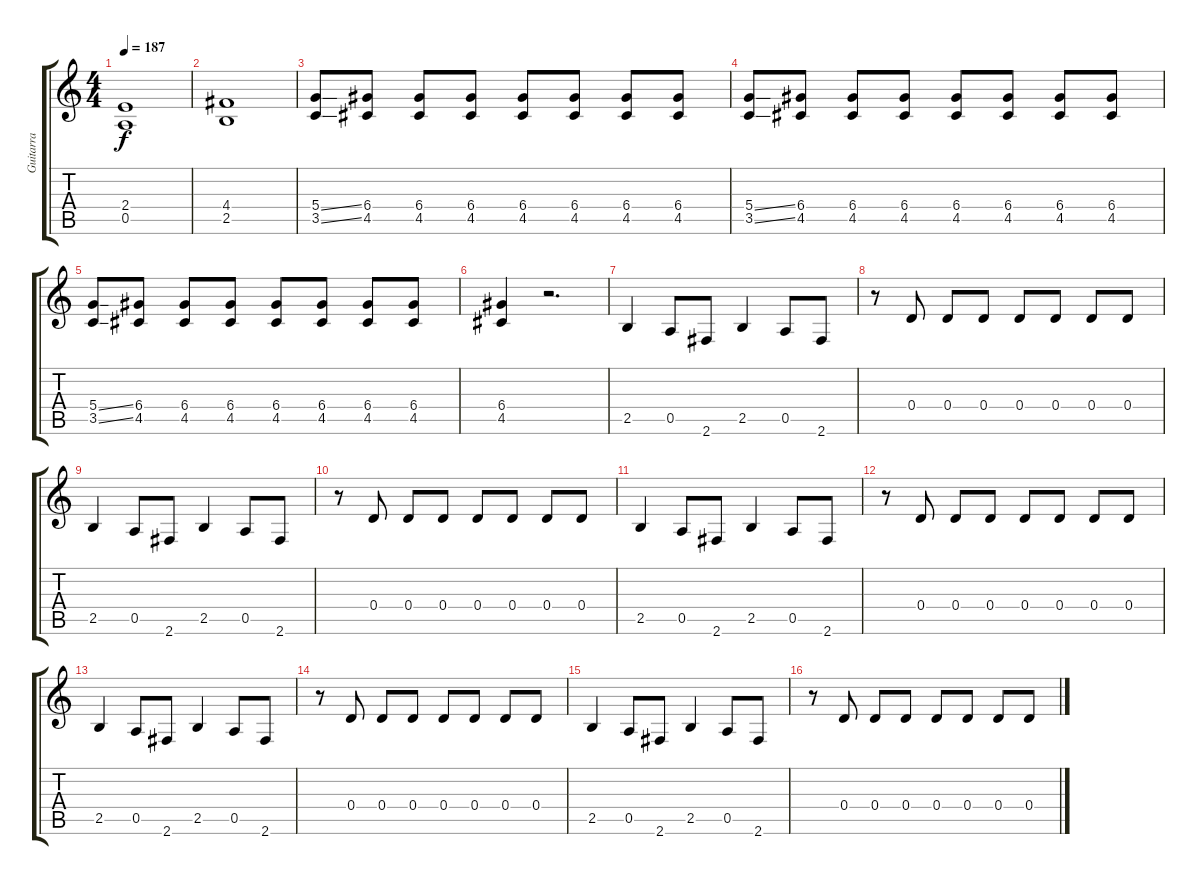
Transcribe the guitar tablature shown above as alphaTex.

\track ("Guitarra" "Guitarra") {instrument distortionguitar}
\staff {score tabs}
\tuning (E4 B3 G3 D3 A2 E2) {hide}
\ts (4 4)
\tempo 187
\clef g2
\ks c
(2.4 0.5).1{dy f} |
(4.4 2.5).1 |
(5.4{ss} 3.5{ss}).8 (6.4 4.5).8 (6.4 4.5).8 (6.4 4.5).8 (6.4 4.5).8 (6.4 4.5).8 (6.4 4.5).8 (6.4 4.5).8 |
(5.4{ss} 3.5{ss}).8 (6.4 4.5).8 (6.4 4.5).8 (6.4 4.5).8 (6.4 4.5).8 (6.4 4.5).8 (6.4 4.5).8 (6.4 4.5).8 |
(5.4{ss} 3.5{ss}).8 (6.4 4.5).8 (6.4 4.5).8 (6.4 4.5).8 (6.4 4.5).8 (6.4 4.5).8 (6.4 4.5).8 (6.4 4.5).8 |
(6.4 4.5).4 r.2{d} |
2.5.4 0.5.8 2.6.8 2.5.4 0.5.8 2.6.8 |
r.8 0.4.8 0.4.8 0.4.8 0.4.8 0.4.8 0.4.8 0.4.8 |
2.5.4 0.5.8 2.6.8 2.5.4 0.5.8 2.6.8 |
r.8 0.4.8 0.4.8 0.4.8 0.4.8 0.4.8 0.4.8 0.4.8 |
2.5.4 0.5.8 2.6.8 2.5.4 0.5.8 2.6.8 |
r.8 0.4.8 0.4.8 0.4.8 0.4.8 0.4.8 0.4.8 0.4.8 |
2.5.4 0.5.8 2.6.8 2.5.4 0.5.8 2.6.8 |
r.8 0.4.8 0.4.8 0.4.8 0.4.8 0.4.8 0.4.8 0.4.8 |
2.5.4 0.5.8 2.6.8 2.5.4 0.5.8 2.6.8 |
r.8 0.4.8 0.4.8 0.4.8 0.4.8 0.4.8 0.4.8 0.4.8
